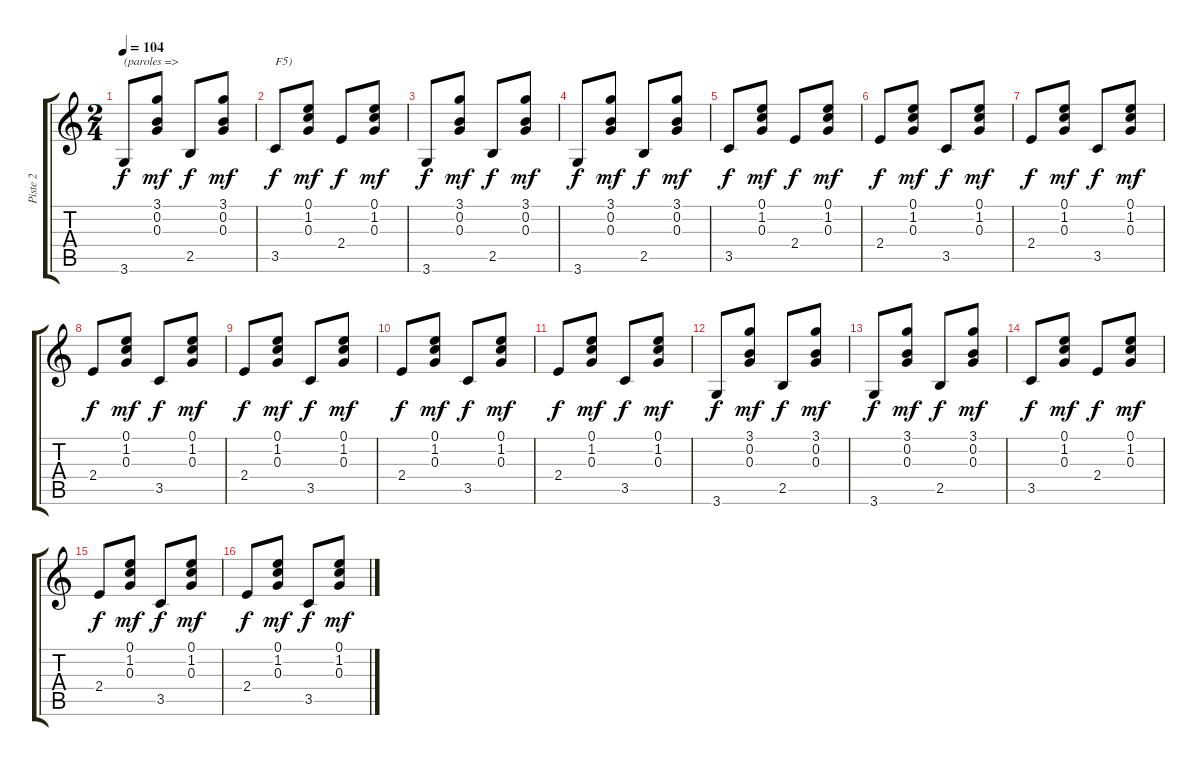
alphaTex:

\track ("Piste 2" "Piste 2") {instrument acousticguitarnylon}
\staff {score tabs}
\tuning (E4 B3 G3 D3 A2 E2) {hide}
\ts (2 4)
\tempo 104
\clef g2
\ks c
3.6.8{txt "(paroles =>" dy f} (3.1 0.2 0.3).8{dy mf} 2.5.8{dy f} (3.1 0.2 0.3).8{dy mf} |
3.5.8{txt "F5)" dy f} (0.1 1.2 0.3).8{dy mf} 2.4.8{dy f} (0.1 1.2 0.3).8{dy mf} |
3.6.8{dy f} (3.1 0.2 0.3).8{dy mf} 2.5.8{dy f} (3.1 0.2 0.3).8{dy mf} |
3.6.8{dy f} (3.1 0.2 0.3).8{dy mf} 2.5.8{dy f} (3.1 0.2 0.3).8{dy mf} |
3.5.8{dy f} (0.1 1.2 0.3).8{dy mf} 2.4.8{dy f} (0.1 1.2 0.3).8{dy mf} |
2.4.8{dy f} (0.1 1.2 0.3).8{dy mf} 3.5.8{dy f} (0.1 1.2 0.3).8{dy mf} |
2.4.8{dy f} (0.1 1.2 0.3).8{dy mf} 3.5.8{dy f} (0.1 1.2 0.3).8{dy mf} |
2.4.8{dy f} (0.1 1.2 0.3).8{dy mf} 3.5.8{dy f} (0.1 1.2 0.3).8{dy mf} |
2.4.8{dy f} (0.1 1.2 0.3).8{dy mf} 3.5.8{dy f} (0.1 1.2 0.3).8{dy mf} |
2.4.8{dy f} (0.1 1.2 0.3).8{dy mf} 3.5.8{dy f} (0.1 1.2 0.3).8{dy mf} |
2.4.8{dy f} (0.1 1.2 0.3).8{dy mf} 3.5.8{dy f} (0.1 1.2 0.3).8{dy mf} |
3.6.8{dy f} (3.1 0.2 0.3).8{dy mf} 2.5.8{dy f} (3.1 0.2 0.3).8{dy mf} |
3.6.8{dy f} (3.1 0.2 0.3).8{dy mf} 2.5.8{dy f} (3.1 0.2 0.3).8{dy mf} |
3.5.8{dy f} (0.1 1.2 0.3).8{dy mf} 2.4.8{dy f} (0.1 1.2 0.3).8{dy mf} |
2.4.8{dy f} (0.1 1.2 0.3).8{dy mf} 3.5.8{dy f} (0.1 1.2 0.3).8{dy mf} |
2.4.8{dy f} (0.1 1.2 0.3).8{dy mf} 3.5.8{dy f} (0.1 1.2 0.3).8{dy mf}
